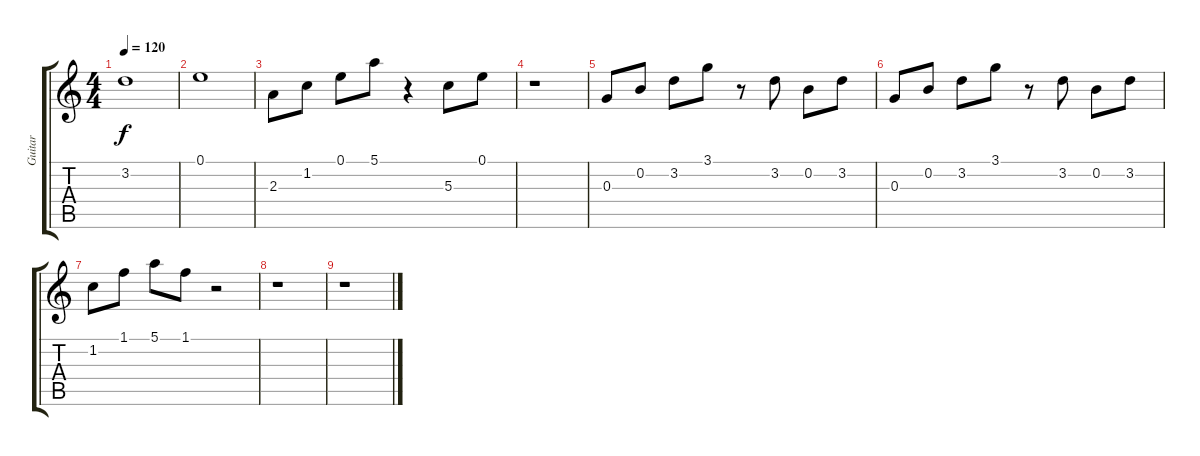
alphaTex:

\track ("Guitar" "Guitar") {instrument electricguitarclean}
\staff {score tabs}
\tuning (E4 B3 G3 D3 A2 E2) {hide}
\ts (4 4)
\tempo 120
\clef g2
\ks c
3.2.1{dy f} |
0.1.1 |
2.3.8 1.2.8 0.1.8 5.1.8 r.4 5.3.8 0.1.8 |
r.1 |
0.3.8 0.2.8 3.2.8 3.1.8 r.8 3.2.8 0.2.8 3.2.8 |
0.3.8 0.2.8 3.2.8 3.1.8 r.8 3.2.8 0.2.8 3.2.8 |
1.2.8 1.1.8 5.1.8 1.1.8 r.2 |
r.1 |
r.1
